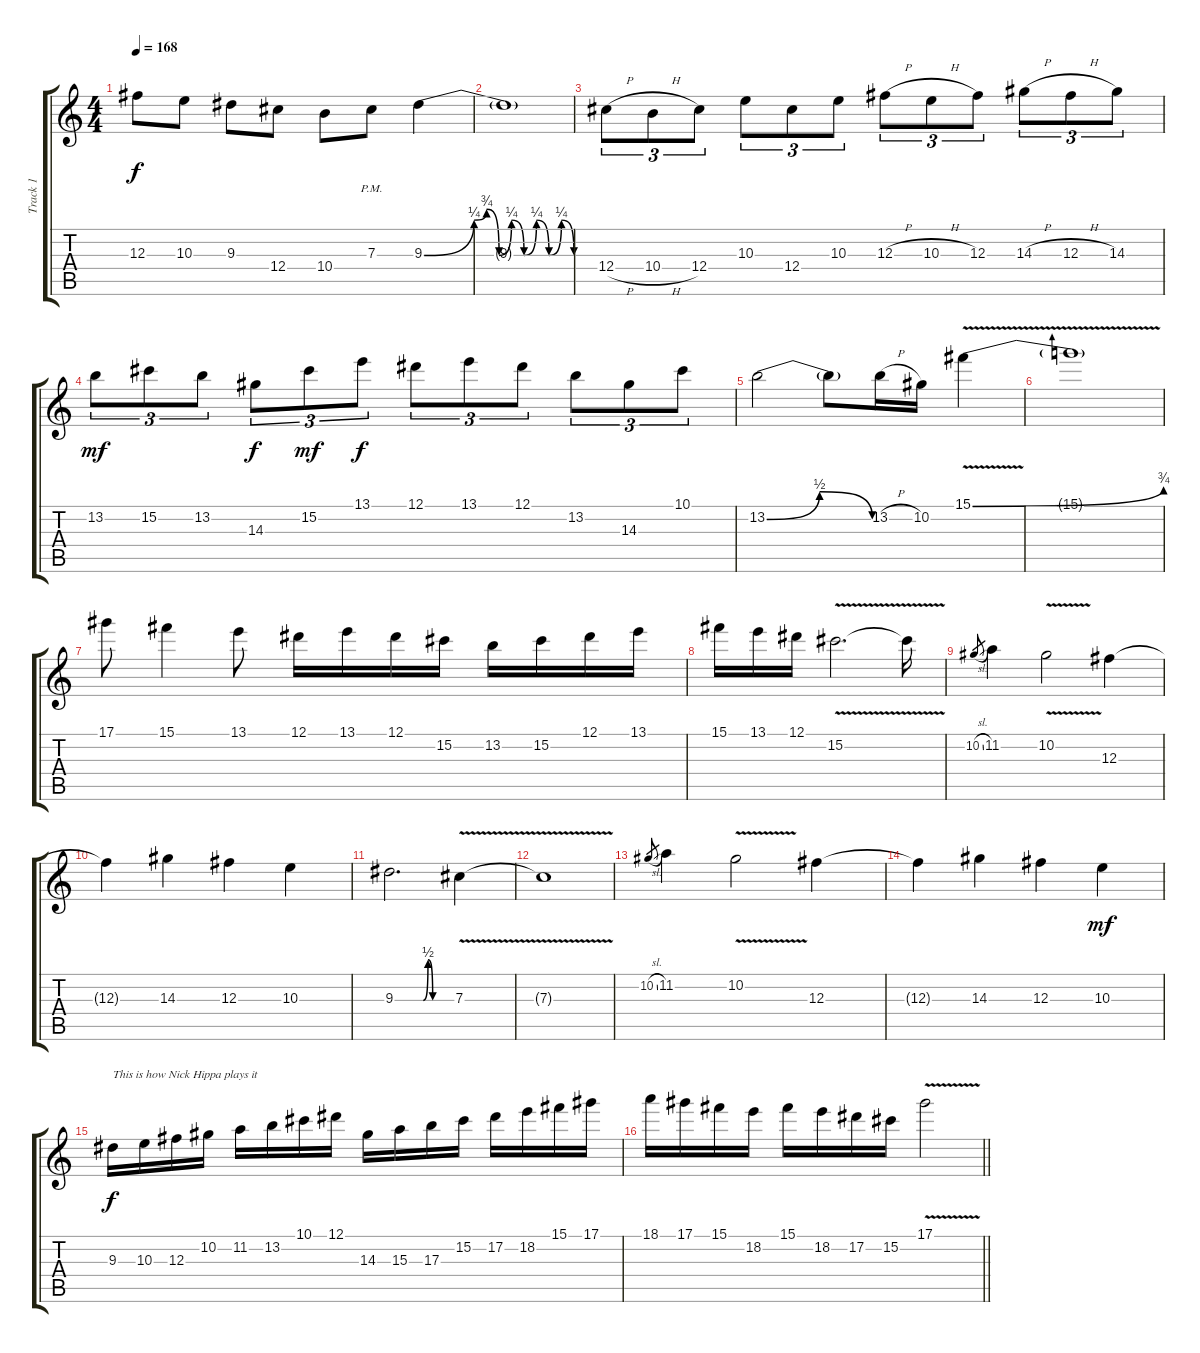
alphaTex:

\track ("Track 1" "Track 1") {instrument distortionguitar}
\staff {score tabs}
\tuning (Eb4 Bb3 Gb3 Db3 Ab2 Db2) {hide}
\ts (4 4)
\tempo 168
\clef g2
\ks c
12.3.8{dy f} 10.3.8 9.3.8 12.4.8 10.4.8 7.3{pm}.8 9.3{be (custom 0 0 20 1 25 3 30 0 35 1 40 0 45 1 50 0 55 1 60 0)}.4 |
9.3{t}.1 |
12.4{h}.8{tu (3 2)} 10.4{h}.8{tu (3 2)} 12.4.8{tu (3 2)} 10.3.8{tu (3 2)} 12.4.8{tu (3 2)} 10.3.8{tu (3 2)} 12.3{h}.8{tu (3 2)} 10.3{h}.8{tu (3 2)} 12.3.8{tu (3 2)} 14.3{h}.8{tu (3 2)} 12.3{h}.8{tu (3 2)} 14.3.8{tu (3 2)} |
13.2.8{tu (3 2) dy mf} 15.2.8{tu (3 2)} 13.2.8{tu (3 2)} 14.3.8{tu (3 2) dy f} 15.2.8{tu (3 2) dy mf} 13.1.8{tu (3 2) dy f} 12.1.8{tu (3 2)} 13.1.8{tu (3 2)} 12.1.8{tu (3 2)} 13.2.8{tu (3 2)} 14.3.8{tu (3 2)} 10.1.8{tu (3 2)} |
13.2{be (bendrelease 0 0 45 2 45 2 60 0)}.2 13.2{t}.8 13.2{h}.16 10.2.16 15.1{be (bend 0 0 60 3) v}.4 |
15.1{t}.1 |
17.1.8 15.1.4 13.1.8 12.1.16 13.1.16 12.1.16 15.2.16 13.2.16 15.2.16 12.1.16 13.1.16 |
15.1.16 13.1.16 12.1.16 15.2{v}.2{d} 15.2{t}.16 |
10.2{sl}.8{gr} 11.2.4 10.2{v}.2 12.3.4 |
12.3{t}.4 14.3.4 12.3.4 10.3.4 |
9.3{be (custom 0 0 30 0 35 2 40 0 60 0)}.2{d} 7.3{v}.4 |
7.3{t}.1 |
10.2{sl}.8{gr} 11.2.4 10.2{v}.2 12.3.4 |
12.3{t}.4 14.3.4 12.3.4 10.3.4{dy mf} |
9.3.16{txt "This is how Nick Hippa plays it" dy f} 10.3.16 12.3.16 10.2.16 11.2.16 13.2.16 10.1.16 12.1.16 14.3.16 15.3.16 17.3.16 15.2.16 17.2.16 18.2.16 15.1.16 17.1.16 |
\barLineRight lightlight
18.1.16 17.1.16 15.1.16 18.2.16 15.1.16 18.2.16 17.2.16 15.2.16 17.1{v}.2
